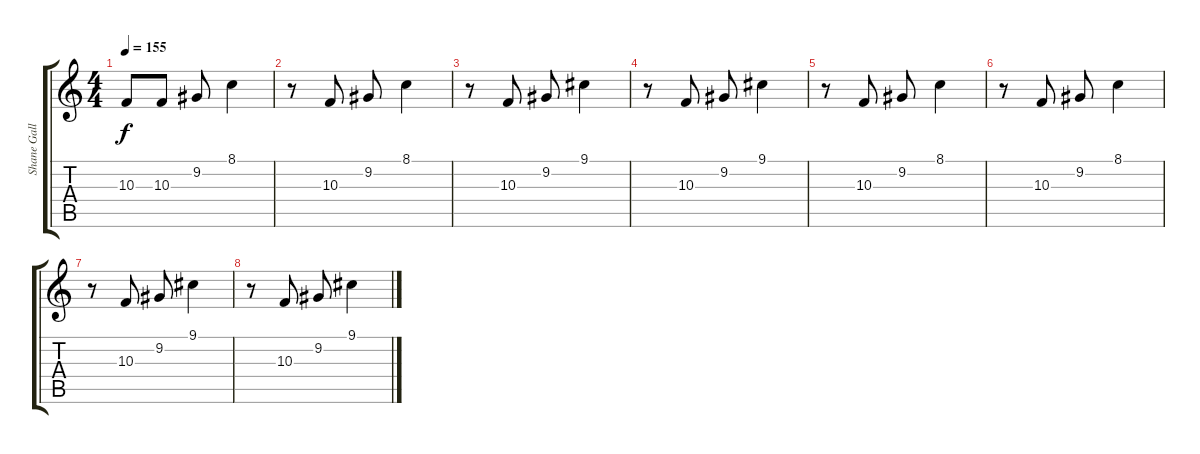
\track ("Shane Gallagher Guitar 1" "Shane Gall") {instrument lead1square}
\staff {score tabs}
\tuning (E4 B3 G3 D3 A2 E2) {hide}
\ts (4 4)
\tempo 155
\clef g2
\ks c
10.3.8{dy f} 10.3.8 9.2.8 8.1.4 |
r.8 10.3.8 9.2.8 8.1.4 |
r.8 10.3.8 9.2.8 9.1.4 |
r.8 10.3.8 9.2.8 9.1.4 |
r.8 10.3.8 9.2.8 8.1.4 |
r.8 10.3.8 9.2.8 8.1.4 |
r.8 10.3.8 9.2.8 9.1.4 |
r.8 10.3.8 9.2.8 9.1.4
